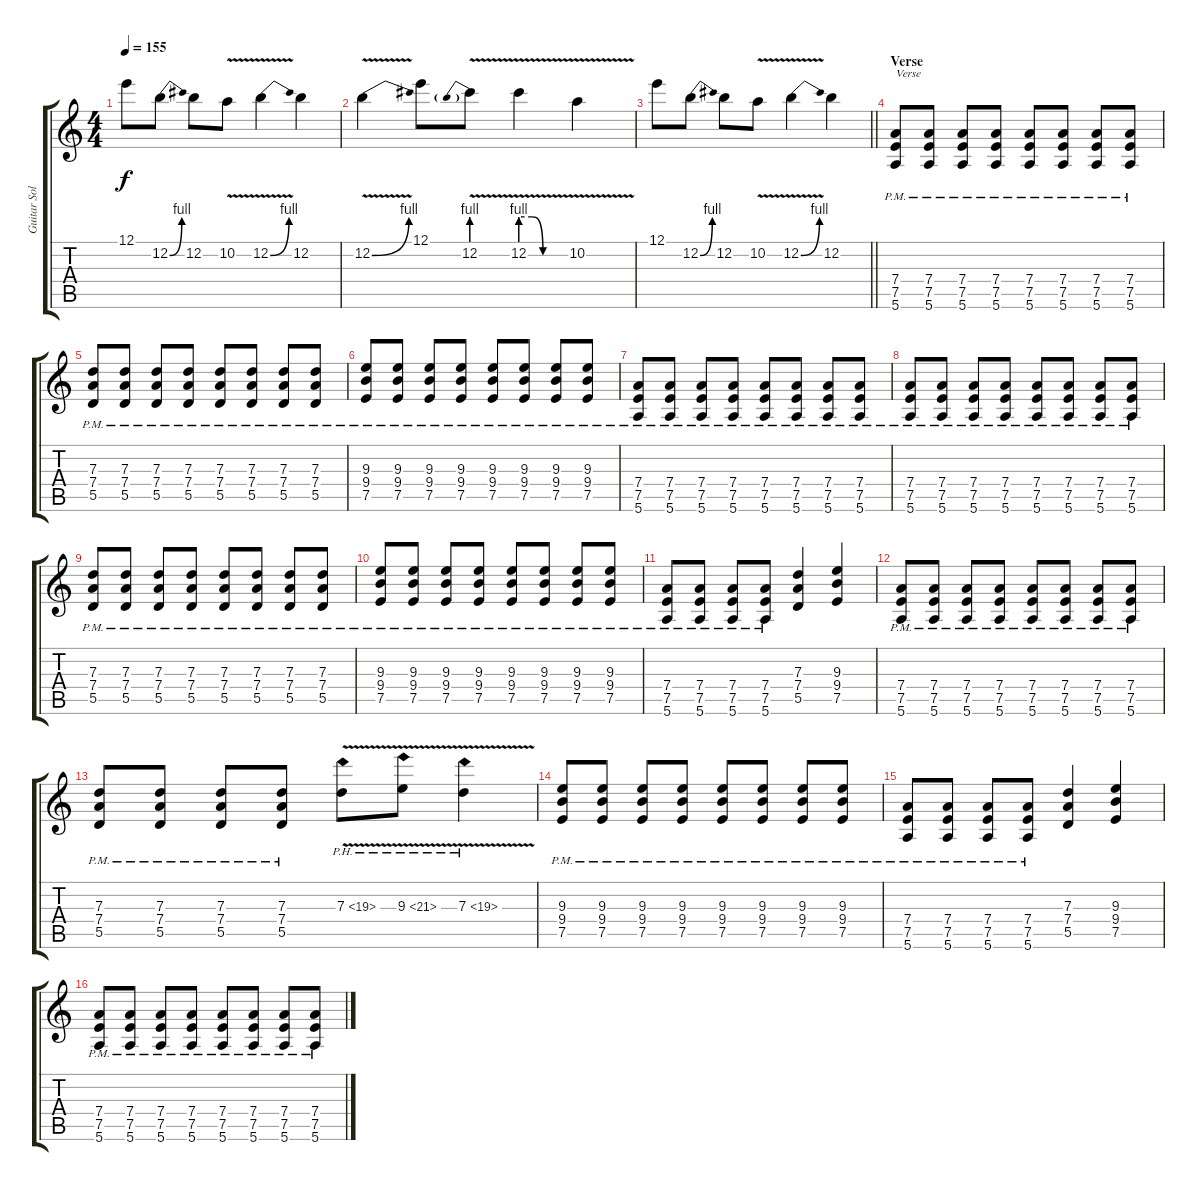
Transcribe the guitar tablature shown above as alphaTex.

\track ("Guitar Solo" "Guitar Sol") {instrument distortionguitar}
\staff {score tabs}
\tuning (E4 B3 G3 D3 A2 E2) {hide}
\ts (4 4)
\tempo 155
\clef g2
\ks c
12.1.8{dy f} 12.2{be (bend 0 0 60 4)}.8 12.2.8 10.2{v}.8 12.2{be (bend 0 0 60 4) v}.4 12.2.4 |
12.2{be (bend 0 0 60 4) v}.4 12.1.8 12.2{be (prebend 0 4 60 4) v}.8 12.2{be (custom 0 4 15 4 30 0 60 0) v}.4 10.2{v}.4 |
\barLineRight lightlight
12.1.8 12.2{be (bend 0 0 60 4)}.8 12.2.8 10.2{v}.8 12.2{be (bend 0 0 60 4) v}.4 12.2.4 |
\section ("" "Verse")
(7.4{pm} 7.5{pm} 5.6{pm}).8{txt "Verse"} (7.4{pm} 7.5{pm} 5.6{pm}).8 (7.4{pm} 7.5{pm} 5.6{pm}).8 (7.4{pm} 7.5{pm} 5.6{pm}).8 (7.4{pm} 7.5{pm} 5.6{pm}).8 (7.4{pm} 7.5{pm} 5.6{pm}).8 (7.4{pm} 7.5{pm} 5.6{pm}).8 (7.4{pm} 7.5{pm} 5.6{pm}).8 |
(7.3{pm} 7.4{pm} 5.5{pm}).8 (7.3{pm} 7.4{pm} 5.5{pm}).8 (7.3{pm} 7.4{pm} 5.5{pm}).8 (7.3{pm} 7.4{pm} 5.5{pm}).8 (7.3{pm} 7.4{pm} 5.5{pm}).8 (7.3{pm} 7.4{pm} 5.5{pm}).8 (7.3{pm} 7.4{pm} 5.5{pm}).8 (7.3{pm} 7.4{pm} 5.5{pm}).8 |
(9.3{pm} 9.4{pm} 7.5{pm}).8 (9.3{pm} 9.4{pm} 7.5{pm}).8 (9.3{pm} 9.4{pm} 7.5{pm}).8 (9.3{pm} 9.4{pm} 7.5{pm}).8 (9.3{pm} 9.4{pm} 7.5{pm}).8 (9.3{pm} 9.4{pm} 7.5{pm}).8 (9.3{pm} 9.4{pm} 7.5{pm}).8 (9.3{pm} 9.4{pm} 7.5{pm}).8 |
(7.4{pm} 7.5{pm} 5.6{pm}).8 (7.4{pm} 7.5{pm} 5.6{pm}).8 (7.4{pm} 7.5{pm} 5.6{pm}).8 (7.4{pm} 7.5{pm} 5.6{pm}).8 (7.4{pm} 7.5{pm} 5.6{pm}).8 (7.4{pm} 7.5{pm} 5.6{pm}).8 (7.4{pm} 7.5{pm} 5.6{pm}).8 (7.4{pm} 7.5{pm} 5.6{pm}).8 |
(7.4{pm} 7.5{pm} 5.6{pm}).8 (7.4{pm} 7.5{pm} 5.6{pm}).8 (7.4{pm} 7.5{pm} 5.6{pm}).8 (7.4{pm} 7.5{pm} 5.6{pm}).8 (7.4{pm} 7.5{pm} 5.6{pm}).8 (7.4{pm} 7.5{pm} 5.6{pm}).8 (7.4{pm} 7.5{pm} 5.6{pm}).8 (7.4{pm} 7.5{pm} 5.6{pm}).8 |
(7.3{pm} 7.4{pm} 5.5{pm}).8 (7.3{pm} 7.4{pm} 5.5{pm}).8 (7.3{pm} 7.4{pm} 5.5{pm}).8 (7.3{pm} 7.4{pm} 5.5{pm}).8 (7.3{pm} 7.4{pm} 5.5{pm}).8 (7.3{pm} 7.4{pm} 5.5{pm}).8 (7.3{pm} 7.4{pm} 5.5{pm}).8 (7.3{pm} 7.4{pm} 5.5{pm}).8 |
(9.3{pm} 9.4{pm} 7.5{pm}).8 (9.3{pm} 9.4{pm} 7.5{pm}).8 (9.3{pm} 9.4{pm} 7.5{pm}).8 (9.3{pm} 9.4{pm} 7.5{pm}).8 (9.3{pm} 9.4{pm} 7.5{pm}).8 (9.3{pm} 9.4{pm} 7.5{pm}).8 (9.3{pm} 9.4{pm} 7.5{pm}).8 (9.3{pm} 9.4{pm} 7.5{pm}).8 |
(7.4{pm} 7.5{pm} 5.6{pm}).8 (7.4{pm} 7.5{pm} 5.6{pm}).8 (7.4{pm} 7.5{pm} 5.6{pm}).8 (7.4{pm} 7.5{pm} 5.6{pm}).8 (7.3 7.4 5.5).4 (9.3 9.4 7.5).4 |
(7.4{pm} 7.5{pm} 5.6{pm}).8 (7.4{pm} 7.5{pm} 5.6{pm}).8 (7.4{pm} 7.5{pm} 5.6{pm}).8 (7.4{pm} 7.5{pm} 5.6{pm}).8 (7.4{pm} 7.5{pm} 5.6{pm}).8 (7.4{pm} 7.5{pm} 5.6{pm}).8 (7.4{pm} 7.5{pm} 5.6{pm}).8 (7.4{pm} 7.5{pm} 5.6{pm}).8 |
(7.3{pm} 7.4{pm} 5.5{pm}).8 (7.3{pm} 7.4{pm} 5.5{pm}).8 (7.3{pm} 7.4{pm} 5.5{pm}).8 (7.3{pm} 7.4{pm} 5.5{pm}).8 7.3{ph 12 v}.8 9.3{ph 12 v}.8 7.3{ph 12 v}.4 |
(9.3{pm} 9.4{pm} 7.5{pm}).8 (9.3{pm} 9.4{pm} 7.5{pm}).8 (9.3{pm} 9.4{pm} 7.5{pm}).8 (9.3{pm} 9.4{pm} 7.5{pm}).8 (9.3{pm} 9.4{pm} 7.5{pm}).8 (9.3{pm} 9.4{pm} 7.5{pm}).8 (9.3{pm} 9.4{pm} 7.5{pm}).8 (9.3{pm} 9.4{pm} 7.5{pm}).8 |
(7.4{pm} 7.5{pm} 5.6{pm}).8 (7.4{pm} 7.5{pm} 5.6{pm}).8 (7.4{pm} 7.5{pm} 5.6{pm}).8 (7.4{pm} 7.5{pm} 5.6{pm}).8 (7.3 7.4 5.5).4 (9.3 9.4 7.5).4 |
(7.4{pm} 7.5{pm} 5.6{pm}).8 (7.4{pm} 7.5{pm} 5.6{pm}).8 (7.4{pm} 7.5{pm} 5.6{pm}).8 (7.4{pm} 7.5{pm} 5.6{pm}).8 (7.4{pm} 7.5{pm} 5.6{pm}).8 (7.4{pm} 7.5{pm} 5.6{pm}).8 (7.4{pm} 7.5{pm} 5.6{pm}).8 (7.4{pm} 7.5{pm} 5.6{pm}).8
